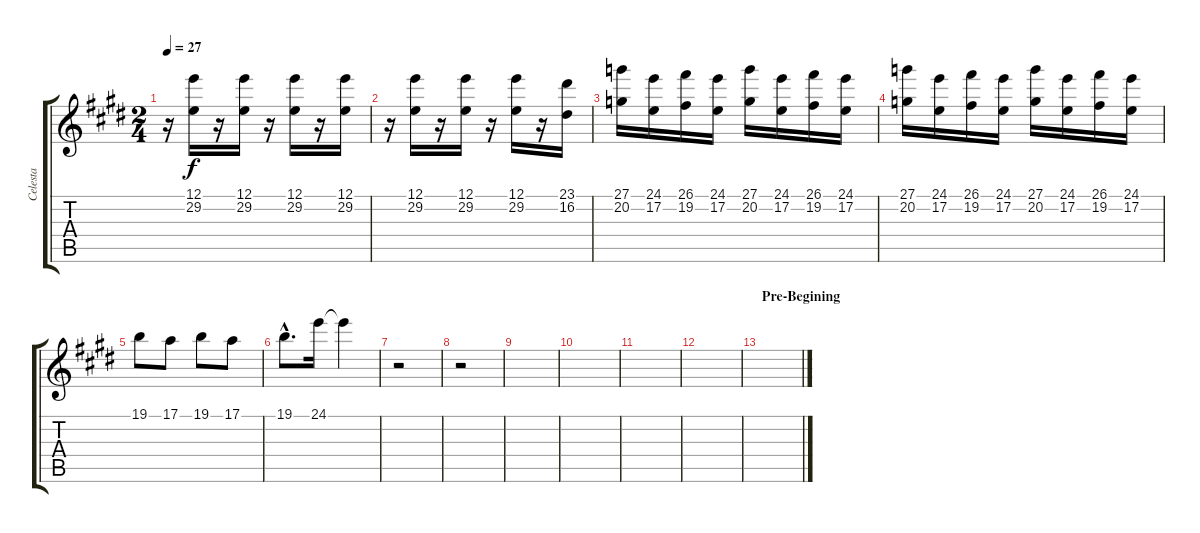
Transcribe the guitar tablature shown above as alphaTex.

\track ("Celesta" "Celesta") {instrument celesta}
\staff {score tabs}
\tuning (E4 B3 G3 D3 A2 E2) {hide}
\ts (2 4)
\tempo 27
\clef g2
\ks c#minor
r.16{dy f} (12.1 29.2).16 r.16 (12.1 29.2).16 r.16 (12.1 29.2).16 r.16 (12.1 29.2).16 |
r.16 (12.1 29.2).16 r.16 (12.1 29.2).16 r.16 (12.1 29.2).16 r.16 (23.1 16.2).16 |
(27.1 20.2).16 (24.1 17.2).16 (26.1 19.2).16 (24.1 17.2).16 (27.1 20.2).16 (24.1 17.2).16 (26.1 19.2).16 (24.1 17.2).16 |
(27.1 20.2).16 (24.1 17.2).16 (26.1 19.2).16 (24.1 17.2).16 (27.1 20.2).16 (24.1 17.2).16 (26.1 19.2).16 (24.1 17.2).16 |
19.1.8 17.1.8 19.1.8 17.1.8 |
19.1{hac}.8{d} 24.1.16 24.1{t}.4 |
r.2 |
r.2 |
\section ("" "")
|
|
|
|
\section ("" "Pre-Begining")
